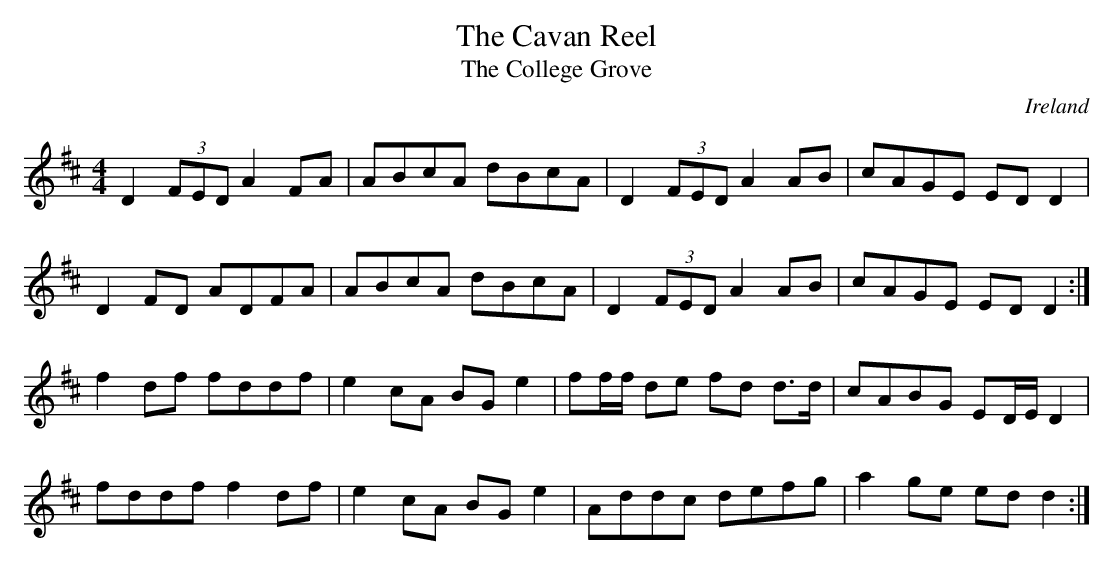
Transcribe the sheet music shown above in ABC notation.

X:1
T:Cavan Reel, The
T:The College Grove
M:4/4
O:Ireland
L:1/8
K:D
D2 (3FED A2 FA|ABcA dBcA|D2 (3FED A2 AB|cAGE ED D2|
D2 FD ADFA|ABcA dBcA|D2 (3FED A2 AB|cAGE ED D2:|]
f2 df fddf|e2 cA BG e2|ff/f/ de fd d>d|cABG ED/E/ D2|
fddf f2 df|e2 cA BG e2|Addc defg|a2 ge ed d2:|]
